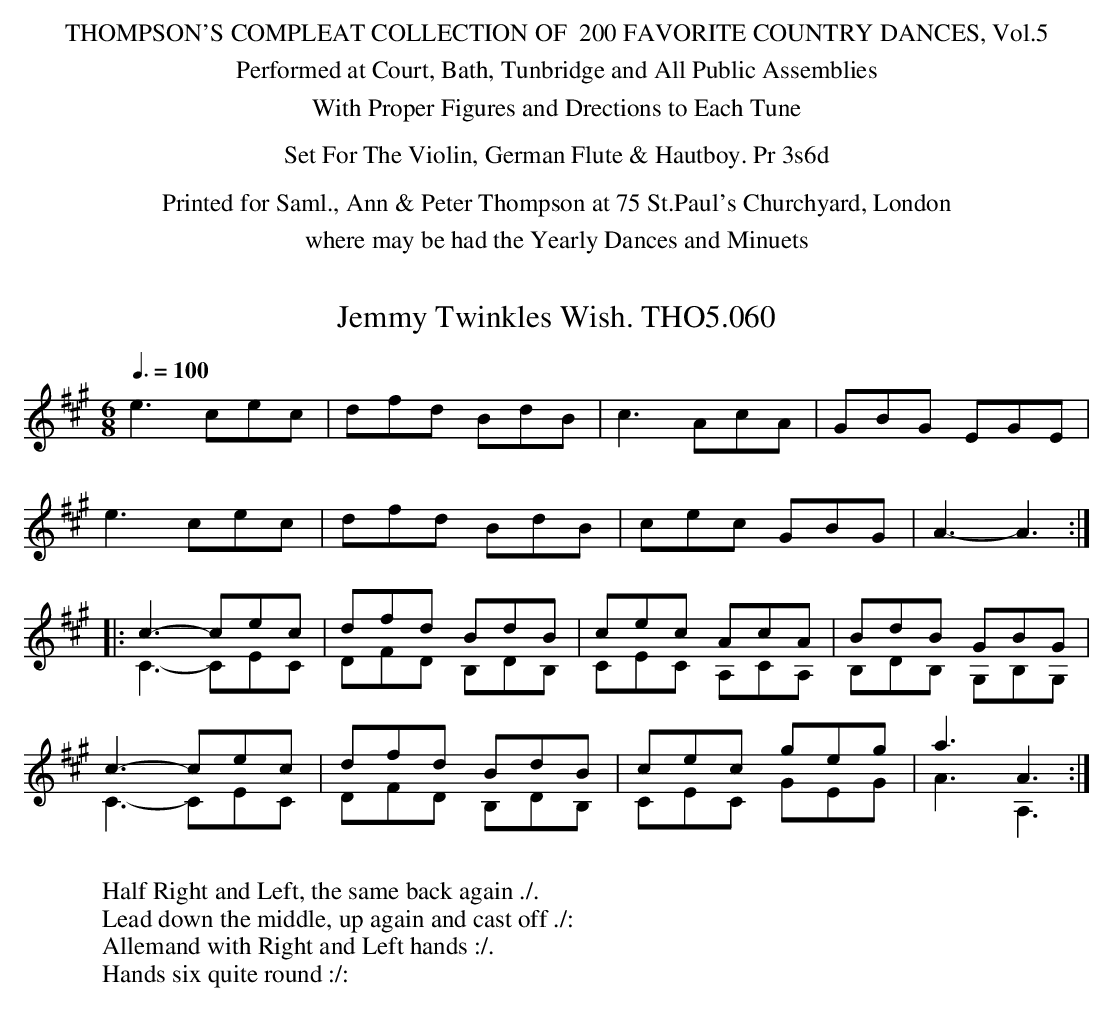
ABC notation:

X:1
T:Jemmy Twinkles Wish. THO5.060
M:6/8
L:1/8
Q:3/8=100
K:A
e3 cec|dfd BdB|c3 AcA|GBG EGE|
e3 cec|dfd BdB|cec GBG|A3-A3:|
|:c3-cec&C3-CEC|dfd BdB&DFD B,DB,|cec AcA&CEC A,CA,|BdB GBG&B,DB, G,B,G,|
c3-cec&C3-CEC|dfd BdB&DFD B,DB,|cec geg&CEC GEG|a3 A3&A3 A,3:|
W:
W:Half Right and Left, the same back again ./.
W:Lead down the middle, up again and cast off ./:
W:Allemand with Right and Left hands :/.
W:Hands six quite round :/:
